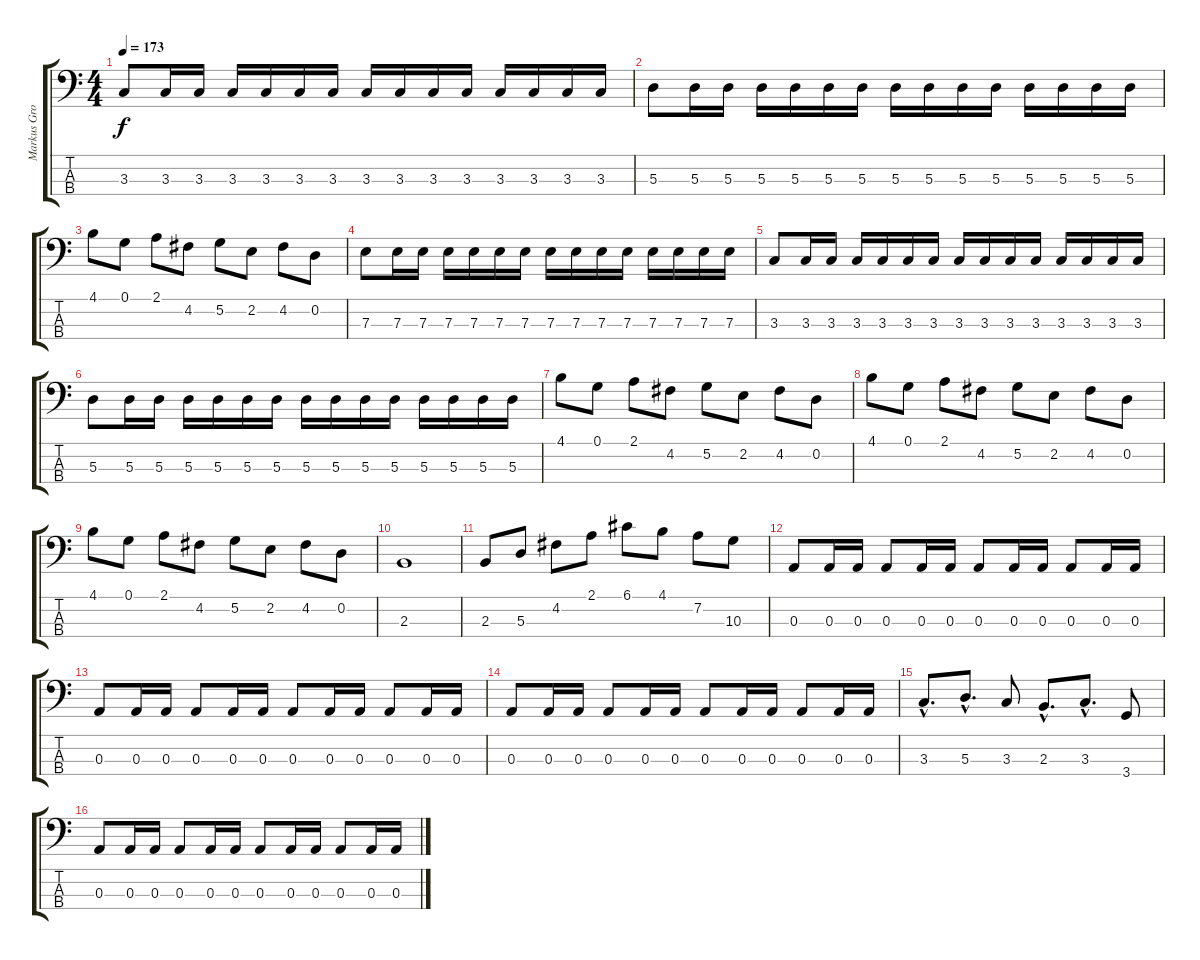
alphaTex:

\track ("Markus Grosskopf" "Markus Gro") {instrument electricbasspick}
\staff {score tabs}
\tuning (G2 D2 A1 E1) {hide}
\ts (4 4)
\tempo 173
\clef f4
\ks c
3.3.8{dy f} 3.3.16 3.3.16 3.3.16 3.3.16 3.3.16 3.3.16 3.3.16 3.3.16 3.3.16 3.3.16 3.3.16 3.3.16 3.3.16 3.3.16 |
5.3.8 5.3.16 5.3.16 5.3.16 5.3.16 5.3.16 5.3.16 5.3.16 5.3.16 5.3.16 5.3.16 5.3.16 5.3.16 5.3.16 5.3.16 |
4.1.8 0.1.8 2.1.8 4.2.8 5.2.8 2.2.8 4.2.8 0.2.8 |
7.3.8 7.3.16 7.3.16 7.3.16 7.3.16 7.3.16 7.3.16 7.3.16 7.3.16 7.3.16 7.3.16 7.3.16 7.3.16 7.3.16 7.3.16 |
3.3.8 3.3.16 3.3.16 3.3.16 3.3.16 3.3.16 3.3.16 3.3.16 3.3.16 3.3.16 3.3.16 3.3.16 3.3.16 3.3.16 3.3.16 |
5.3.8 5.3.16 5.3.16 5.3.16 5.3.16 5.3.16 5.3.16 5.3.16 5.3.16 5.3.16 5.3.16 5.3.16 5.3.16 5.3.16 5.3.16 |
4.1.8 0.1.8 2.1.8 4.2.8 5.2.8 2.2.8 4.2.8 0.2.8 |
4.1.8 0.1.8 2.1.8 4.2.8 5.2.8 2.2.8 4.2.8 0.2.8 |
4.1.8 0.1.8 2.1.8 4.2.8 5.2.8 2.2.8 4.2.8 0.2.8 |
2.3.1 |
2.3.8 5.3.8 4.2.8 2.1.8 6.1.8 4.1.8 7.2.8 10.3.8 |
0.3.8 0.3.16 0.3.16 0.3.8 0.3.16 0.3.16 0.3.8 0.3.16 0.3.16 0.3.8 0.3.16 0.3.16 |
0.3.8 0.3.16 0.3.16 0.3.8 0.3.16 0.3.16 0.3.8 0.3.16 0.3.16 0.3.8 0.3.16 0.3.16 |
0.3.8 0.3.16 0.3.16 0.3.8 0.3.16 0.3.16 0.3.8 0.3.16 0.3.16 0.3.8 0.3.16 0.3.16 |
3.3{hac}.8{d} 5.3{hac}.8{d} 3.3.8 2.3{hac}.8{d} 3.3{hac}.8{d} 3.4.8 |
0.3.8 0.3.16 0.3.16 0.3.8 0.3.16 0.3.16 0.3.8 0.3.16 0.3.16 0.3.8 0.3.16 0.3.16
